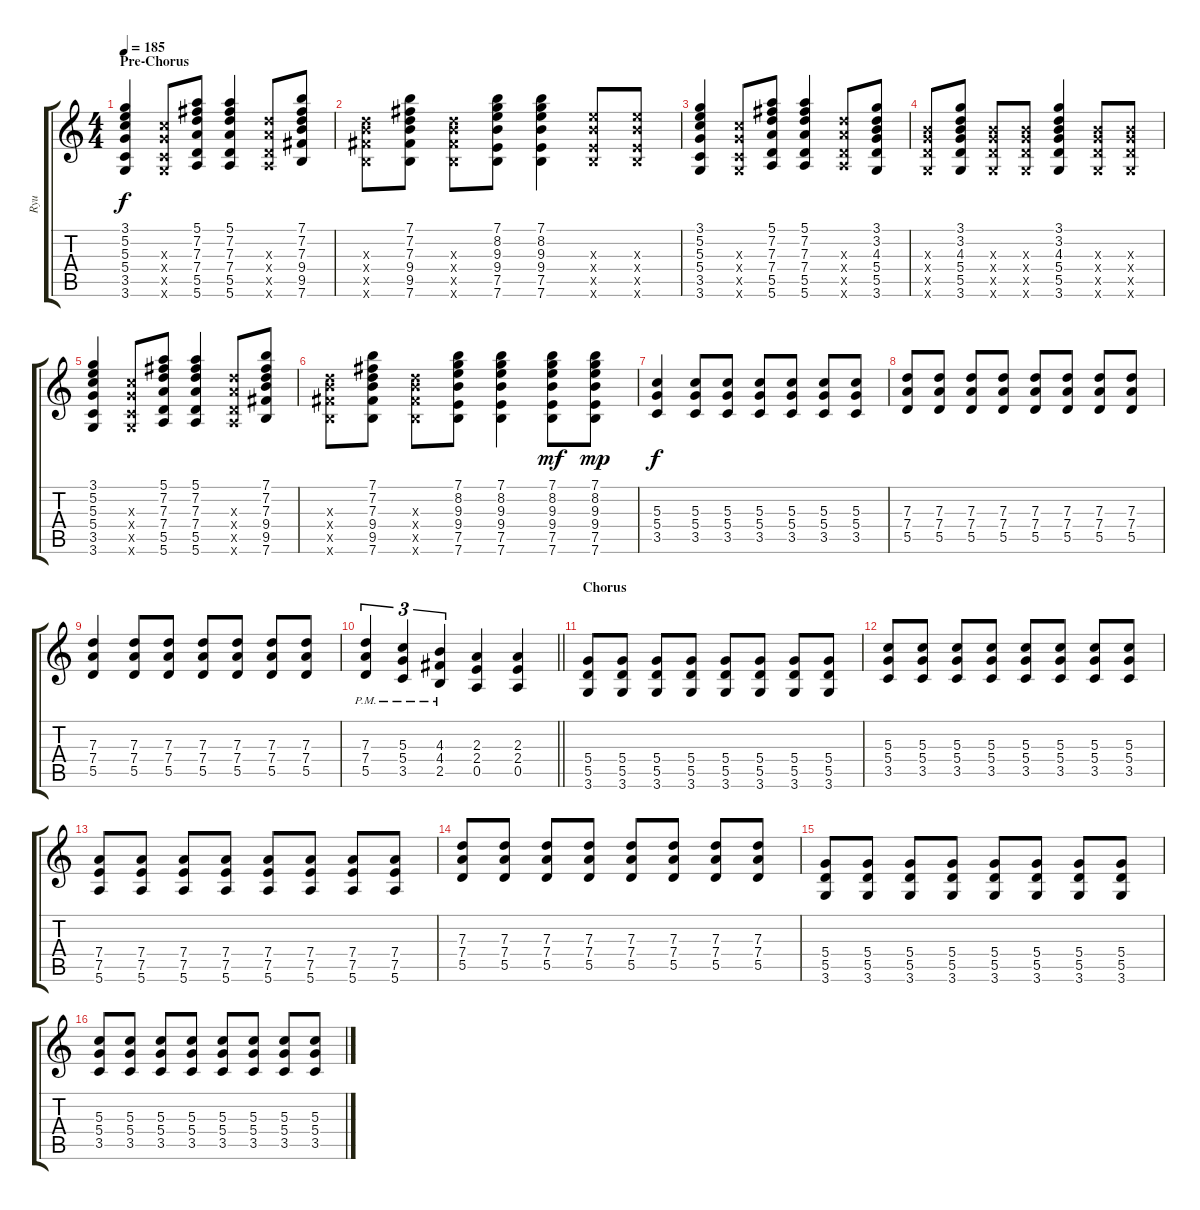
\track ("Ryu" "Ryu") {instrument distortionguitar}
\staff {score tabs}
\tuning (E4 B3 G3 D3 A2 E2) {hide}
\ts (4 4)
\section ("" "Pre-Chorus")
\tempo 185
\clef g2
\ks c
(3.1 5.2 5.3 5.4 3.5 3.6).4{dy f} (5.3{x} 5.4{x} 3.5{x} 3.6{x}).8 (5.1 7.2 7.3 7.4 5.5 5.6).8 (5.1 7.2 7.3 7.4 5.5 5.6).4 (7.3{x} 7.4{x} 5.5{x} 5.6{x}).8 (7.1 7.2 7.3 9.4 9.5 7.6).8 |
(7.3{x} 9.4{x} 9.5{x} 7.6{x}).8 (7.1 7.2 7.3 9.4 9.5 7.6).8 (7.3{x} 9.4{x} 9.5{x} 7.6{x}).8 (7.1 8.2 9.3 9.4 7.5 7.6).8 (7.1 8.2 9.3 9.4 7.5 7.6).4 (9.3{x} 9.4{x} 7.5{x} 7.6{x}).8 (9.3{x} 9.4{x} 7.5{x} 7.6{x}).8 |
(3.1 5.2 5.3 5.4 3.5 3.6).4 (5.3{x} 5.4{x} 3.5{x} 3.6{x}).8 (5.1 7.2 7.3 7.4 5.5 5.6).8 (5.1 7.2 7.3 7.4 5.5 5.6).4 (7.3{x} 7.4{x} 5.5{x} 5.6{x}).8 (3.1 3.2 4.3 5.4 5.5 3.6).8 |
(4.3{x} 5.4{x} 5.5{x} 3.6{x}).8 (3.1 3.2 4.3 5.4 5.5 3.6).8 (4.3{x} 5.4{x} 5.5{x} 3.6{x}).8 (4.3{x} 5.4{x} 5.5{x} 3.6{x}).8 (3.1 3.2 4.3 5.4 5.5 3.6).4 (4.3{x} 5.4{x} 5.5{x} 3.6{x}).8 (4.3{x} 5.4{x} 5.5{x} 3.6{x}).8 |
(3.1 5.2 5.3 5.4 3.5 3.6).4 (5.3{x} 5.4{x} 3.5{x} 3.6{x}).8 (5.1 7.2 7.3 7.4 5.5 5.6).8 (5.1 7.2 7.3 7.4 5.5 5.6).4 (7.3{x} 7.4{x} 5.5{x} 5.6{x}).8 (7.1 7.2 7.3 9.4 9.5 7.6).8 |
(7.3{x} 9.4{x} 9.5{x} 7.6{x}).8 (7.1 7.2 7.3 9.4 9.5 7.6).8 (7.3{x} 9.4{x} 9.5{x} 7.6{x}).8 (7.1 8.2 9.3 9.4 7.5 7.6).8 (7.1 8.2 9.3 9.4 7.5 7.6).4 (7.1 8.2 9.3 9.4 7.5 7.6).8{dy mf} (7.1 8.2 9.3 9.4 7.5 7.6).8{dy mp} |
(5.3 5.4 3.5).4{dy f volume 15 instrument distortionguitar} (5.3 5.4 3.5).8 (5.3 5.4 3.5).8 (5.3 5.4 3.5).8 (5.3 5.4 3.5).8 (5.3 5.4 3.5).8 (5.3 5.4 3.5).8 |
(7.3 7.4 5.5).8 (7.3 7.4 5.5).8 (7.3 7.4 5.5).8 (7.3 7.4 5.5).8 (7.3 7.4 5.5).8 (7.3 7.4 5.5).8 (7.3 7.4 5.5).8 (7.3 7.4 5.5).8 |
(7.3 7.4 5.5).4 (7.3 7.4 5.5).8 (7.3 7.4 5.5).8 (7.3 7.4 5.5).8 (7.3 7.4 5.5).8 (7.3 7.4 5.5).8 (7.3 7.4 5.5).8 |
\barLineRight lightlight
(7.3{pm} 7.4{pm} 5.5{pm}).4{tu (3 2)} (5.3{pm} 5.4{pm} 3.5{pm}).4{tu (3 2)} (4.3{pm} 4.4{pm} 2.5{pm}).4{tu (3 2)} (2.3 2.4 0.5).4 (2.3 2.4 0.5).4 |
\section ("" "Chorus")
(5.4 5.5 3.6).8 (5.4 5.5 3.6).8 (5.4 5.5 3.6).8 (5.4 5.5 3.6).8 (5.4 5.5 3.6).8 (5.4 5.5 3.6).8 (5.4 5.5 3.6).8 (5.4 5.5 3.6).8 |
(5.3 5.4 3.5).8 (5.3 5.4 3.5).8 (5.3 5.4 3.5).8 (5.3 5.4 3.5).8 (5.3 5.4 3.5).8 (5.3 5.4 3.5).8 (5.3 5.4 3.5).8 (5.3 5.4 3.5).8 |
(7.4 7.5 5.6).8 (7.4 7.5 5.6).8 (7.4 7.5 5.6).8 (7.4 7.5 5.6).8 (7.4 7.5 5.6).8 (7.4 7.5 5.6).8 (7.4 7.5 5.6).8 (7.4 7.5 5.6).8 |
(7.3 7.4 5.5).8 (7.3 7.4 5.5).8 (7.3 7.4 5.5).8 (7.3 7.4 5.5).8 (7.3 7.4 5.5).8 (7.3 7.4 5.5).8 (7.3 7.4 5.5).8 (7.3 7.4 5.5).8 |
(5.4 5.5 3.6).8 (5.4 5.5 3.6).8 (5.4 5.5 3.6).8 (5.4 5.5 3.6).8 (5.4 5.5 3.6).8 (5.4 5.5 3.6).8 (5.4 5.5 3.6).8 (5.4 5.5 3.6).8 |
(5.3 5.4 3.5).8 (5.3 5.4 3.5).8 (5.3 5.4 3.5).8 (5.3 5.4 3.5).8 (5.3 5.4 3.5).8 (5.3 5.4 3.5).8 (5.3 5.4 3.5).8 (5.3 5.4 3.5).8
